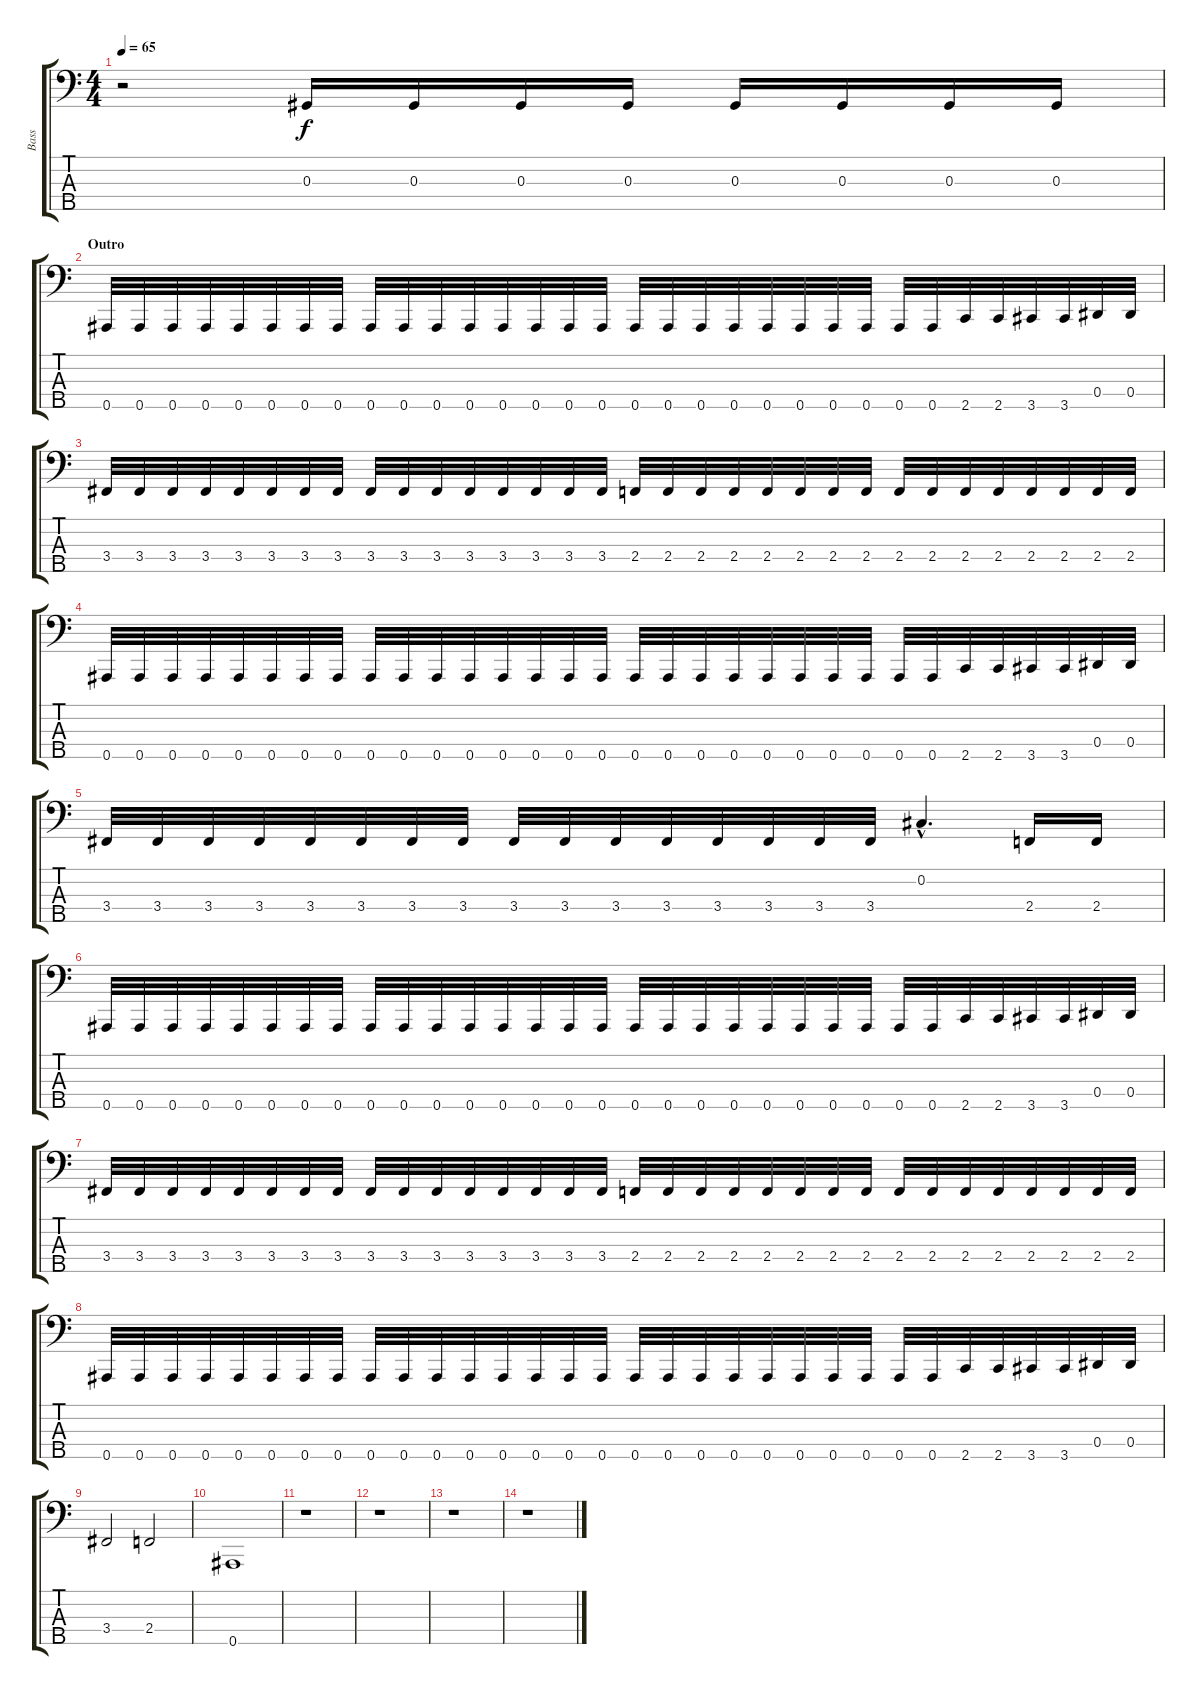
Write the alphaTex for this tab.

\track ("Bass" "Bass") {instrument electricbassfinger}
\staff {score tabs}
\tuning (Gb2 Db2 Ab1 Eb1 Bb0) {hide}
\ts (4 4)
\tempo 65
\clef f4
\ks c
r.2{dy f} 0.3.16 0.3.16 0.3.16 0.3.16 0.3.16 0.3.16 0.3.16 0.3.16 |
\section ("" "Outro")
0.5.32 0.5.32 0.5.32 0.5.32 0.5.32 0.5.32 0.5.32 0.5.32 0.5.32 0.5.32 0.5.32 0.5.32 0.5.32 0.5.32 0.5.32 0.5.32 0.5.32 0.5.32 0.5.32 0.5.32 0.5.32 0.5.32 0.5.32 0.5.32 0.5.32 0.5.32 2.5.32 2.5.32 3.5.32 3.5.32 0.4.32 0.4.32 |
3.4.32 3.4.32 3.4.32 3.4.32 3.4.32 3.4.32 3.4.32 3.4.32 3.4.32 3.4.32 3.4.32 3.4.32 3.4.32 3.4.32 3.4.32 3.4.32 2.4.32 2.4.32 2.4.32 2.4.32 2.4.32 2.4.32 2.4.32 2.4.32 2.4.32 2.4.32 2.4.32 2.4.32 2.4.32 2.4.32 2.4.32 2.4.32 |
0.5.32 0.5.32 0.5.32 0.5.32 0.5.32 0.5.32 0.5.32 0.5.32 0.5.32 0.5.32 0.5.32 0.5.32 0.5.32 0.5.32 0.5.32 0.5.32 0.5.32 0.5.32 0.5.32 0.5.32 0.5.32 0.5.32 0.5.32 0.5.32 0.5.32 0.5.32 2.5.32 2.5.32 3.5.32 3.5.32 0.4.32 0.4.32 |
3.4.32 3.4.32 3.4.32 3.4.32 3.4.32 3.4.32 3.4.32 3.4.32 3.4.32 3.4.32 3.4.32 3.4.32 3.4.32 3.4.32 3.4.32 3.4.32 0.2{hac}.4{d} 2.4.16 2.4.16 |
0.5.32 0.5.32 0.5.32 0.5.32 0.5.32 0.5.32 0.5.32 0.5.32 0.5.32 0.5.32 0.5.32 0.5.32 0.5.32 0.5.32 0.5.32 0.5.32 0.5.32 0.5.32 0.5.32 0.5.32 0.5.32 0.5.32 0.5.32 0.5.32 0.5.32 0.5.32 2.5.32 2.5.32 3.5.32 3.5.32 0.4.32 0.4.32 |
3.4.32 3.4.32 3.4.32 3.4.32 3.4.32 3.4.32 3.4.32 3.4.32 3.4.32 3.4.32 3.4.32 3.4.32 3.4.32 3.4.32 3.4.32 3.4.32 2.4.32 2.4.32 2.4.32 2.4.32 2.4.32 2.4.32 2.4.32 2.4.32 2.4.32 2.4.32 2.4.32 2.4.32 2.4.32 2.4.32 2.4.32 2.4.32 |
0.5.32 0.5.32 0.5.32 0.5.32 0.5.32 0.5.32 0.5.32 0.5.32 0.5.32 0.5.32 0.5.32 0.5.32 0.5.32 0.5.32 0.5.32 0.5.32 0.5.32 0.5.32 0.5.32 0.5.32 0.5.32 0.5.32 0.5.32 0.5.32 0.5.32 0.5.32 2.5.32 2.5.32 3.5.32 3.5.32 0.4.32 0.4.32 |
3.4.2 2.4.2 |
0.5.1 |
r.1 |
r.1 |
r.1 |
r.1
